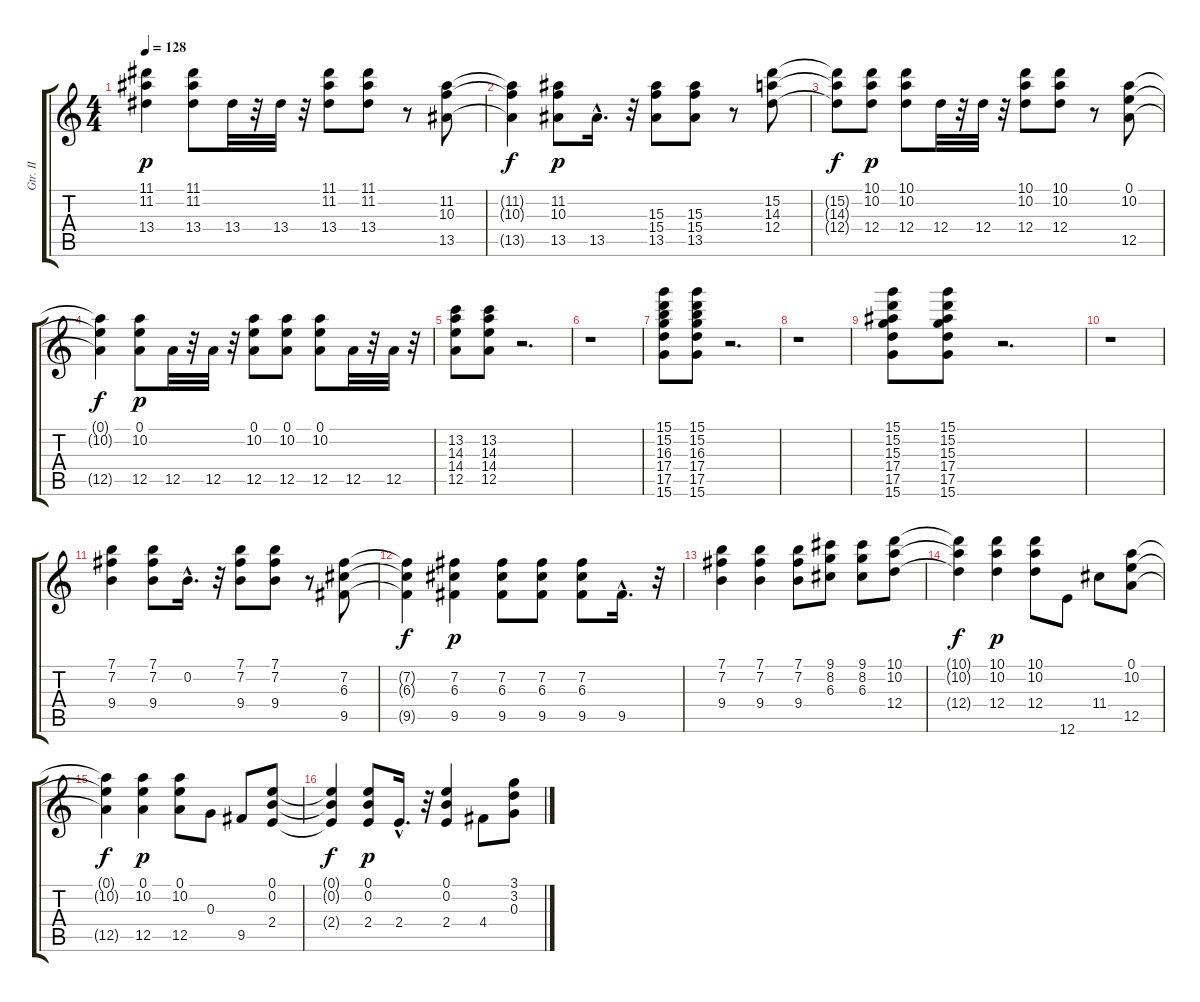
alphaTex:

\track ("Gtr. II" "Gtr. II") {instrument overdrivenguitar}
\staff {score tabs}
\tuning (E4 B3 G3 D3 A2 E2) {hide}
\ts (4 4)
\tempo 128
\clef g2
\ks c
(11.1 11.2 13.4).4{dy p} (11.1 11.2 13.4).8 13.4.32 r.32 13.4.32 r.32 (11.1 11.2 13.4).8 (11.1 11.2 13.4).8 r.8 (11.2 10.3 13.5).8 |
(11.2{t} 10.3{t} 13.5{t}).4{dy f} (11.2 10.3 13.5).8{dy p} 13.5{hac}.16{d} r.32 (15.3 15.4 13.5).8 (15.3 15.4 13.5).8 r.8 (15.2 14.3 12.4).8 |
(15.2{t} 14.3{t} 12.4{t}).8{dy f} (10.1 10.2 12.4).8{dy p} (10.1 10.2 12.4).8 12.4.32 r.32 12.4.32 r.32 (10.1 10.2 12.4).8 (10.1 10.2 12.4).8 r.8 (0.1 10.2 12.5).8 |
(0.1{t} 10.2{t} 12.5{t}).4{dy f} (0.1 10.2 12.5).8{dy p} 12.5.32 r.32 12.5.32 r.32 (0.1 10.2 12.5).8 (0.1 10.2 12.5).8 (0.1 10.2 12.5).8 12.5.32 r.32 12.5.32 r.32 |
(13.2 14.3 14.4 12.5).8 (13.2 14.3 14.4 12.5).8 r.2{d} |
r.1 |
(15.1 15.2 16.3 17.4 17.5 15.6).8 (15.1 15.2 16.3 17.4 17.5 15.6).8 r.2{d} |
r.1 |
(15.1 15.2 15.3 17.4 17.5 15.6).8 (15.1 15.2 15.3 17.4 17.5 15.6).8 r.2{d} |
r.1 |
(7.1 7.2 9.4).4 (7.1 7.2 9.4).8 0.2{hac}.16{d} r.32 (7.1 7.2 9.4).8 (7.1 7.2 9.4).8 r.8 (7.2 6.3 9.5).8 |
(7.2{t} 6.3{t} 9.5{t}).4{dy f} (7.2 6.3 9.5).4{dy p} (7.2 6.3 9.5).8 (7.2 6.3 9.5).8 (7.2 6.3 9.5).8 9.5{hac}.16{d} r.32 |
(7.1 7.2 9.4).4 (7.1 7.2 9.4).4 (7.1 7.2 9.4).8 (9.1 8.2 6.3).8 (9.1 8.2 6.3).8 (10.1 10.2 12.4).8 |
(10.1{t} 10.2{t} 12.4{t}).4{dy f} (10.1 10.2 12.4).4{dy p} (10.1 10.2 12.4).8 12.6.8 11.4.8 (0.1 10.2 12.5).8 |
(0.1{t} 10.2{t} 12.5{t}).4{dy f} (0.1 10.2 12.5).4{dy p} (0.1 10.2 12.5).8 0.3.8 9.5.8 (0.1 0.2 2.4).8 |
(0.1{t} 0.2{t} 2.4{t}).4{dy f} (0.1 0.2 2.4).8{dy p} 2.4{hac}.16{d} r.32 (0.1 0.2 2.4).4 4.4.8 (3.1 3.2 0.3).8
